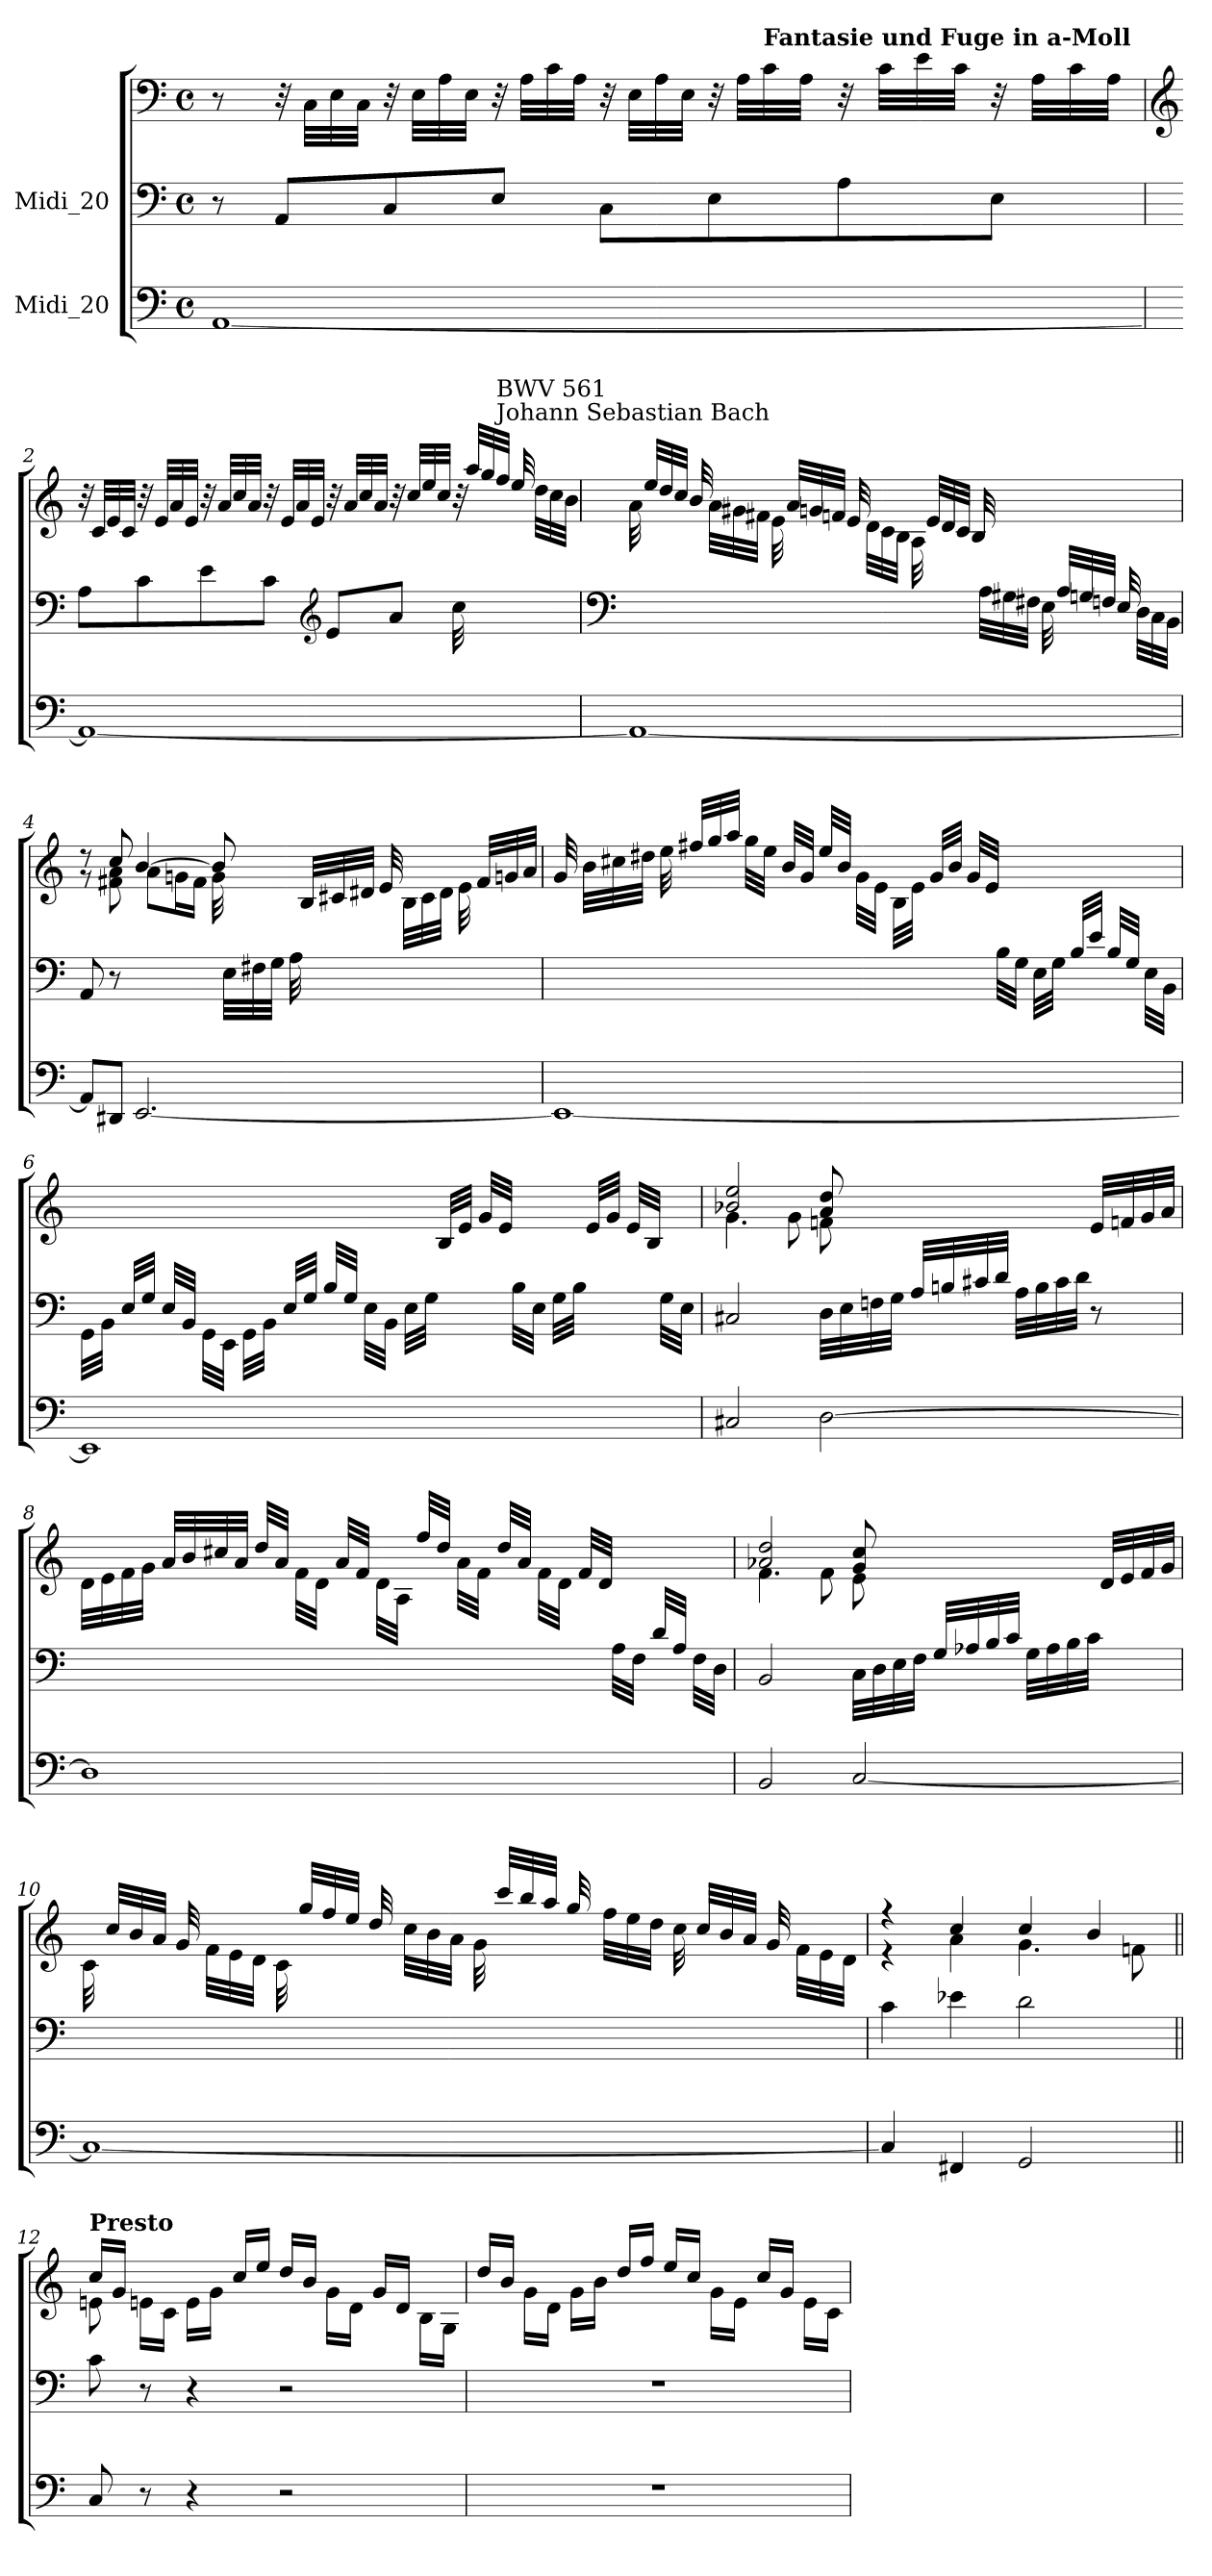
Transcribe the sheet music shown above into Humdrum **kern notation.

**kern	**kern	**kern
*part2	*part1	*part1
*staff3	*staff2	*staff1
*I"Midi_20	*I"Midi_20	*
*clefF4	*clefF4	*clefF4
*k[]	*k[]	*k[]
*M4/4	*M4/4	*M4/4
*met(c)	*met(c)	*met(c)
=1	=1	=1
[1AA	8r	8r
.	8AA/L	32r
.	.	32C\LLL
.	.	32E\
.	.	32C\JJJ
.	8C/	32r
.	.	32E\LLL
.	.	32A\
.	.	32E\JJJ
.	8E/J	32r
.	.	32A\LLL
.	.	32c\
.	.	32A\JJJ
.	8C\L	32r
.	.	32E\LLL
.	.	32A\
.	.	32E\JJJ
.	8E\	32r
.	.	32A\LLL
!	!	!LO:TX:a:B:t=Fantasie und Fuge in a-Moll
.	.	32c\
.	.	32A\JJJ
.	8A\	32r
.	.	32c\LLL
.	.	32e\
.	.	32c\JJJ
.	8E\J	32r
.	.	32A\LLL
.	.	32c\
.	.	32A\JJJ
=2	=2	=2
*	*	*clefG2
1AA_	8A\L	32r
.	.	32c/LLL
.	.	32e/
.	.	32c/JJJ
.	8c\	32r
.	.	32e/LLL
.	.	32a/
.	.	32e/JJJ
.	8e\	32r
.	.	32a/LLL
.	.	32cc/
.	.	32a/JJJ
.	8c\J	32r
.	.	32e/LLL
.	.	32a/
.	.	32e/JJJ
*	*clefG2	*
.	8e/L	32r
.	.	32a/LLL
.	.	32cc/
.	.	32a/JJJ
.	8a/J	32r
.	.	32cc/LLL
.	.	32ee/
.	.	32cc/JJJ
.	32cc\	32r
.	32ryy	32aa/LLL
.	32ryy	32gg/
!	!	!LO:TX:a:t=Johann Sebastian  Bach
!	!	!LO:TX:a:t=BWV 561
.	32ryy	32ff/JJJ
.	8ryy	32ee/
.	.	32dd\LLL
.	.	32cc\
.	.	32b\JJJ
!!LO:LB:g=z
=3	=3	=3
*	*clefF4	*
*	*	*^
1AA_	2ryy	32a\	2ryy
.	.	32ee/LLL	.
.	.	32dd/	.
.	.	32cc/JJJ	.
.	.	32b/	.
.	.	32a\LLL	.
.	.	32g#X\	.
.	.	32f#X\JJJ	.
.	.	32e\	.
.	.	32a/LLL	.
.	.	32gn/	.
.	.	32fn/JJJ	.
.	.	32e/	.
.	.	32d\LLL	.
.	.	32c\	.
.	.	32B\JJJ	.
.	8ryy	32A\	2ryy
.	.	32e/LLL	.
.	.	32d/	.
.	.	32c/JJJ	.
.	32ryy	32B/	.
.	32A\LLL	32ryy	.
.	32G#X\	16ryy	.
.	32F#X\JJJ	.	.
.	32E\	4ryy	.
.	32A/LLL	.	.
.	32Gn/	.	.
.	32Fn/JJJ	.	.
.	32E/	.	.
.	32D\LLL	.	.
.	32C\	.	.
.	32BB\JJJ	.	.
=4	=4	=4	=4
8AA/L]	8AA/	8r	8r
8DD#X/J	8r	8cc/	8f#X\ 8a\
[2.EE/	4ryy	[4b/	8a\L
.	.	.	16gni\L
.	.	.	16f#\JJ
.	32ryy	8b/]	32g\
.	32E\LLL	.	4ryy
.	32F#X\	.	.
.	32G\JJJ	.	.
.	32A\	32ryy	.
.	32ryy	32B/LLL	.
.	32ryy	32c#X/	.
.	8ryy	32d#X/JJJ	.
.	.	32e/	.
.	.	32B\LLL	8ryy
.	.	32c#\	.
.	8ryy	32d#\JJJ	.
.	.	32e\	.
.	.	32f#/LLL	16ryy
.	.	32gni/	.
.	32ryy	32a/JJJ	32ryy
*	*	*v	*v
!!LO:LB:g=z
=5	=5	=5
1EE_	2ryy	32g/
.	.	32b\LLL
.	.	32cc#X\
.	.	32dd#X\JJJ
.	.	32ee\
.	.	32ff#X/LLL
.	.	32gg/
.	.	32aa/JJJ
.	.	32gg\LLL
.	.	32ee\JJJ
.	.	32b/LLL
.	.	32g/JJJ
.	.	32ee/LLL
.	.	32b/JJJ
.	.	32g\LLL
.	.	32e\JJJ
.	8ryy	32B\LLL
.	.	32e\JJJ
.	.	32g/LLL
.	.	32b/JJJ
.	16ryy	32g/LLL
.	.	32e/JJJ
.	32B\LLL	16ryy
.	32G\JJJ	.
.	32E\LLL	4ryy
.	32G\JJJ	.
.	32B/LLL	.
.	32e/JJJ	.
.	32B/LLL	.
.	32G/JJJ	.
.	32E\LLL	.
.	32BB\JJJ	.
=6	=6	=6
1EE]	32GG\LLL	2ryy
.	32BB\JJJ	.
.	32E/LLL	.
.	32G/JJJ	.
.	32E/LLL	.
.	32BB/JJJ	.
.	32GG\LLL	.
.	32EE\JJJ	.
.	32GG\LLL	.
.	32BB\JJJ	.
.	32E/LLL	.
.	32G/JJJ	.
.	32B/LLL	.
.	32G/JJJ	.
.	32E\LLL	.
.	32BB\JJJ	.
.	32E\LLL	16ryy
.	32G\JJJ	.
.	8ryy	32B/LLL
.	.	32e/JJJ
.	.	32g/LLL
.	.	32e/JJJ
.	32B\LLL	8ryy
.	32E\JJJ	.
.	32G\LLL	.
.	32B\JJJ	.
.	8ryy	32e/LLL
.	.	32g/JJJ
.	.	32e/LLL
.	.	32B/JJJ
.	32G\LLL	16ryy
.	32E\JJJ	.
!!LO:PB:g=z
=7	=7	=7
*	*	*^
2C#X/	2C#X/	2b-X/ 2ee/	4.g\
.	.	.	8g\
[2D\	32D\LLL	8a/ 8dd/	8fni\
.	32E\	.	.
.	32Fni\	.	.
.	32G\JJJ	.	.
.	32A/LLL	4ryy	8ryy
.	32Bni/	.	.
.	32c#X/	.	.
.	32d/JJJ	.	.
.	32A\LLL	.	4ryy
.	32B\	.	.
.	32c#\	.	.
.	32d\JJJ	.	.
.	8r	32e/LLL	.
.	.	32fni/	.
.	.	32g/	.
.	.	32a/JJJ	.
=8	=8	=8	=8
1D]	2ryy	32d\LLL	2ryy
.	.	32e\	.
.	.	32f\	.
.	.	32g\JJJ	.
.	.	32a/LLL	.
.	.	32b/	.
.	.	32cc#X/	.
.	.	32a/JJJ	.
.	.	32dd/LLL	.
.	.	32a/JJJ	.
.	.	32f\LLL	.
.	.	32d\JJJ	.
.	.	32a/LLL	.
.	.	32f/JJJ	.
.	.	32d\LLL	.
.	.	32A\JJJ	.
.	4ryy	32ff/LLL	2ryy
.	.	32dd/JJJ	.
.	.	32a\LLL	.
.	.	32f\JJJ	.
.	.	32dd/LLL	.
.	.	32a/JJJ	.
.	.	32f\LLL	.
.	.	32d\JJJ	.
.	16ryy	32f/LLL	.
.	.	32d/JJJ	.
.	32A\LLL	16ryy	.
.	32F\JJJ	.	.
.	32d/LLL	8ryy	.
.	32A/JJJ	.	.
.	32F\LLL	.	.
.	32D\JJJ	.	.
!!LO:LB:g=z	!!
=9	=9	=9	=9
2BB/	2BB/	2a-X/ 2dd/	4.f\
.	.	.	8f\
[2C/	32C\LLL	8g/ 8cc/	8e\
.	32D\	.	.
.	32E\	.	.
.	32F\JJJ	.	.
.	32G/LLL	4ryy	8ryy
.	32A-X/	.	.
.	32B/	.	.
.	32c/JJJ	.	.
.	32G\LLL	.	4ryy
.	32A-\	.	.
.	32B\	.	.
.	32c\JJJ	.	.
.	8ryy	32d/LLL	.
.	.	32e/	.
.	.	32f/	.
.	.	32g/JJJ	.
=10	=10	=10	=10
1C_	2ryy	32c\	2ryy
.	.	32cc/LLL	.
.	.	32b/	.
.	.	32a/JJJ	.
.	.	32g/	.
.	.	32f\LLL	.
.	.	32e\	.
.	.	32d\JJJ	.
.	.	32c\	.
.	.	32gg/LLL	.
.	.	32ff/	.
.	.	32ee/JJJ	.
.	.	32dd/	.
.	.	32cc\LLL	.
.	.	32b\	.
.	.	32a\JJJ	.
.	2ryy	32g\	2ryy
.	.	32ccc/LLL	.
.	.	32bb/	.
.	.	32aa/JJJ	.
.	.	32gg/	.
.	.	32ff\LLL	.
.	.	32ee\	.
.	.	32dd\JJJ	.
.	.	32cc\	.
.	.	32cc/LLL	.
.	.	32b/	.
.	.	32a/JJJ	.
.	.	32g/	.
.	.	32f\LLL	.
.	.	32e\	.
.	.	32d\JJJ	.
=11	=11	=11	=11
4C/]	4c\	4r	4r
4FF#X/	4e-X\	4cc/	4a\
2GG/	2d\	4cc/	4.g\
.	.	4b/	.
.	.	.	8fni\
!!LO:LB:g=z	!!
=12||	=12||	=12||	=12||
*	*	*MM95	*
!	!	!LO:TX:a:B:t=Presto	!
8C/	8c\	16cc/LL	8eni\
.	.	16g/JJ	.
8r	8r	16eni\LL	8ryy
.	.	16c\JJ	.
4r	4r	16e\LL	4ryy
.	.	16g\JJ	.
.	.	16cc/LL	.
.	.	16ee/JJ	.
2r	2r	16dd/LL	2ryy
.	.	16b/JJ	.
.	.	16g\LL	.
.	.	16d\JJ	.
.	.	16g/LL	.
.	.	16d/JJ	.
.	.	16B\LL	.
.	.	16G\JJ	.
=13	=13	=13	=13
1r	1r	16dd/LL	2ryy
.	.	16b/JJ	.
.	.	16g\LL	.
.	.	16d\JJ	.
.	.	16g\LL	.
.	.	16b\JJ	.
.	.	16dd/LL	.
.	.	16ff/JJ	.
.	.	16ee/LL	2ryy
.	.	16cc/JJ	.
.	.	16g\LL	.
.	.	16e\JJ	.
.	.	16cc/LL	.
.	.	16g/JJ	.
.	.	16e\LL	.
.	.	16c\JJ	.
*	*	*v	*v
=	=	=
*-	*-	*-
